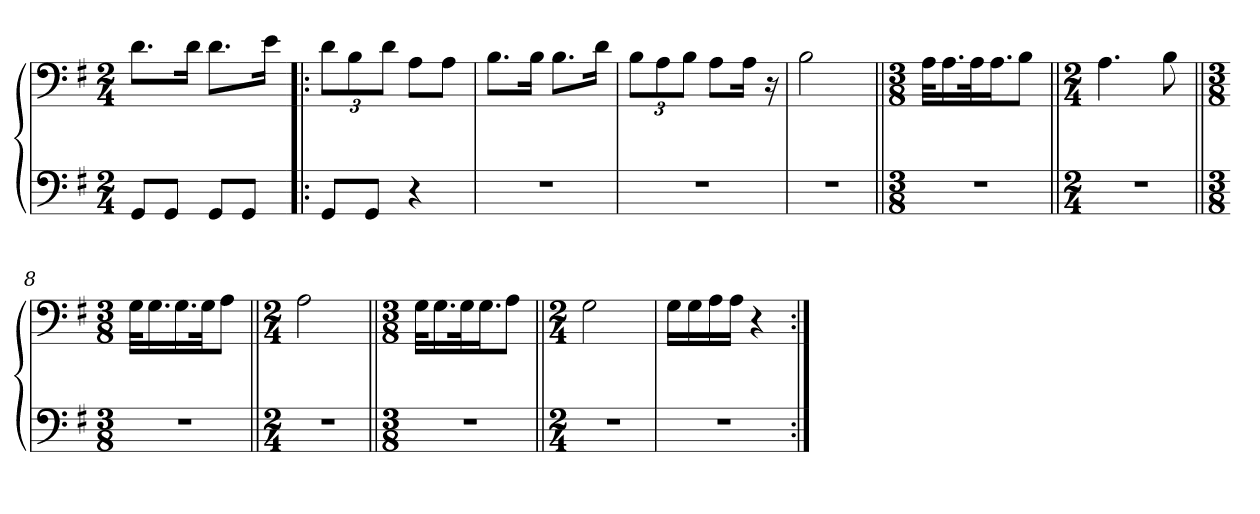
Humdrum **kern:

**kern	**kern
*part1	*part1
*staff2	*staff1
*clefF4	*clefF4
*k[f#]	*k[f#]
*M2/4	*M2/4
=1	=1
8GG/L	8.d\L
8GG/J	.
.	16d\Jk
8GG/L	8.d\L
8GG/J	.
.	16e\Jk
=2!|:	=2!|:
8GG/L	12d\L
.	12B\
8GG/J	.
.	12d\J
4r	8A\L
.	8A\J
=3	=3
2r	8.B\L
.	16B\Jk
.	8.B\L
.	16d\Jk
=4	=4
2r	12B\L
.	12A\
.	12B\J
.	8A\L
.	16A\Jk
.	16r
=5	=5
2r	2B\
=6||	=6||
*M3/8	*M3/8
4.r	32A\KLL
.	16.A\
.	32A\K
.	16.A\J
.	8B\J
=7||	=7||
*M2/4	*M2/4
2r	4.A\
.	8B\
=8||	=8||
*M3/8	*M3/8
4.r	32G\KLL
.	16.G\
.	16.G\
.	32G\JK
.	8A\J
=9||	=9||
*M2/4	*M2/4
2r	2A\
=10||	=10||
*M3/8	*M3/8
4.r	32G\KLL
.	16.G\
.	32G\K
.	16.G\J
.	8A\J
=11||	=11||
*M2/4	*M2/4
2r	2G\
=12	=12
2r	16G\LL
.	16G\
.	16A\
.	16A\JJ
.	4r
=:|!	=:|!
*-	*-
